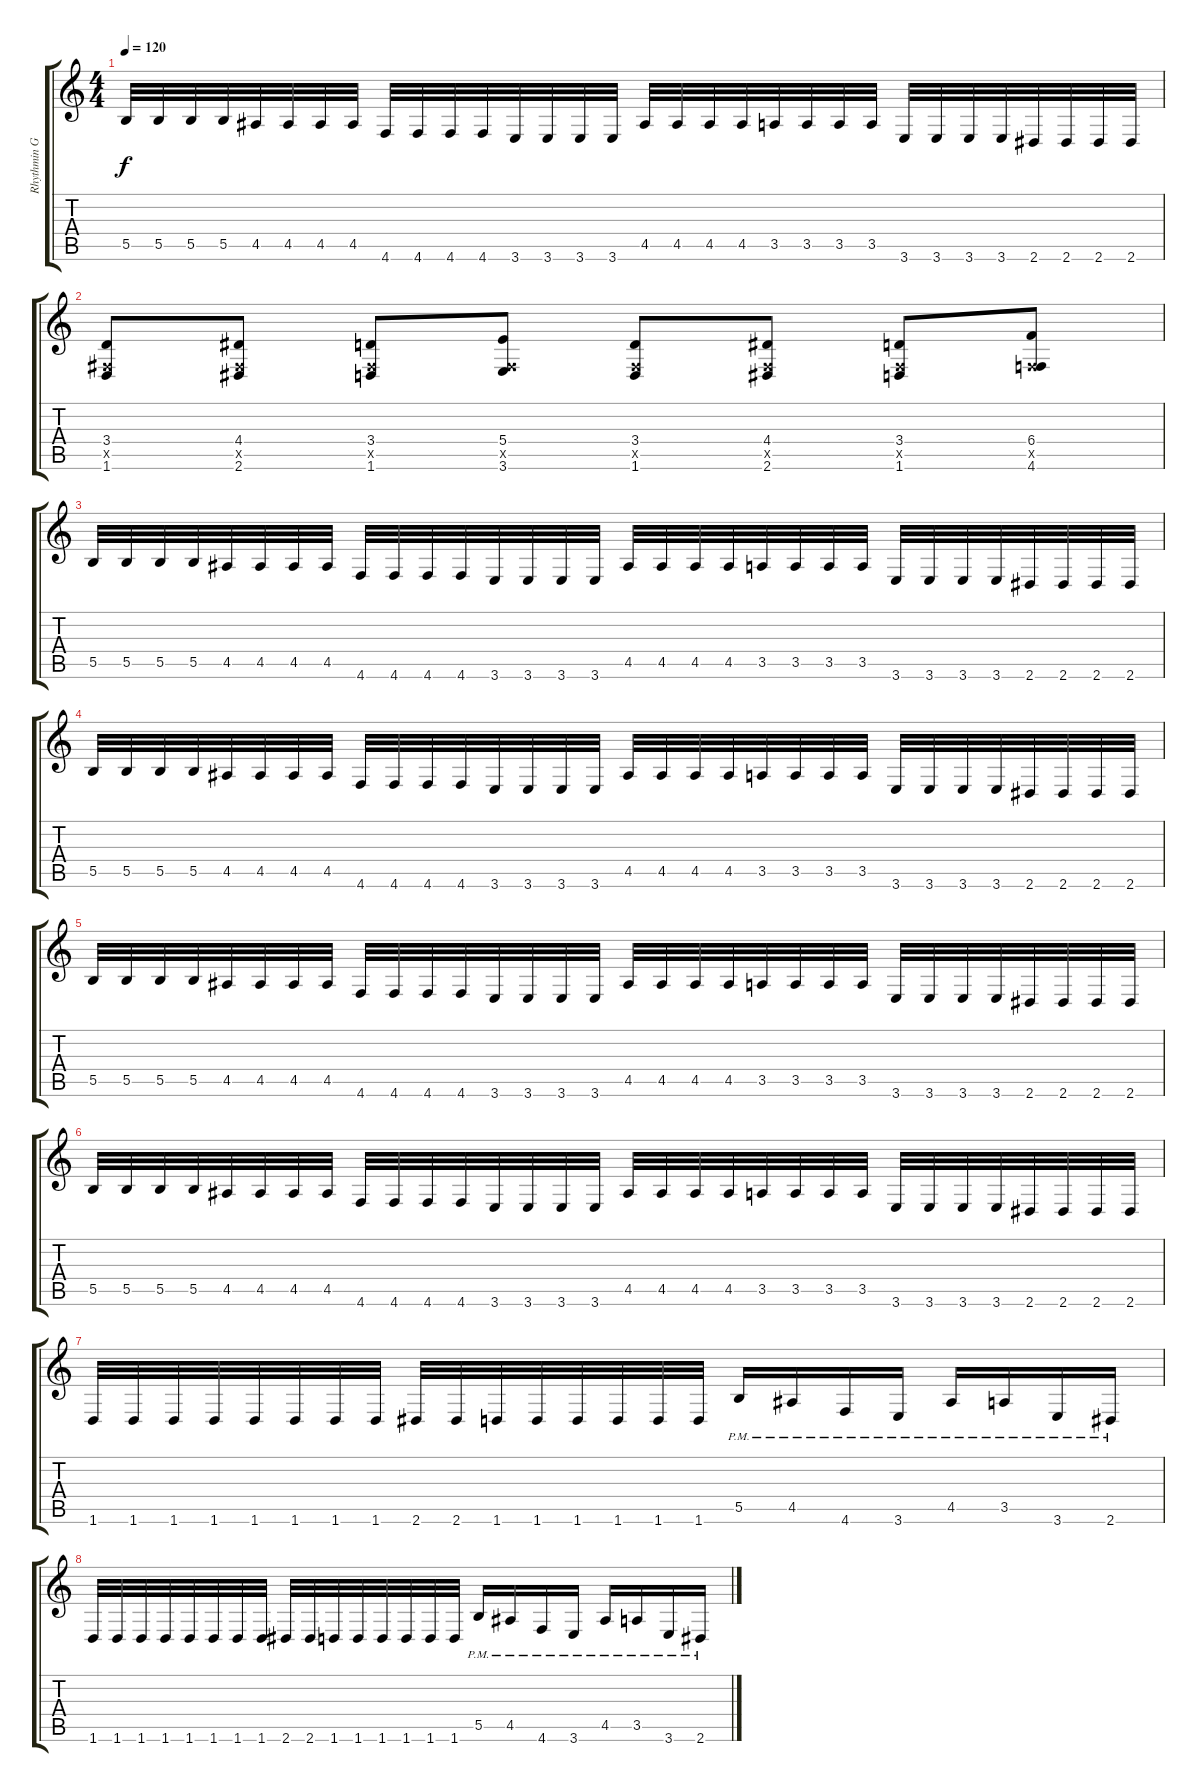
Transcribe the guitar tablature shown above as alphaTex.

\track ("Rhythmin Guitar #2" "Rhythmin G") {instrument distortionguitar}
\staff {score tabs}
\tuning (Db4 Ab3 E3 B2 Gb2 Db2) {hide}
\ts (4 4)
\tempo 120
\clef g2
\ks c
5.5.32{dy f} 5.5.32 5.5.32 5.5.32 4.5.32 4.5.32 4.5.32 4.5.32 4.6.32 4.6.32 4.6.32 4.6.32 3.6.32 3.6.32 3.6.32 3.6.32 4.5.32 4.5.32 4.5.32 4.5.32 3.5.32 3.5.32 3.5.32 3.5.32 3.6.32 3.6.32 3.6.32 3.6.32 2.6.32 2.6.32 2.6.32 2.6.32 |
(3.4 0.5{x} 1.6).8 (4.4 0.5{x} 2.6).8 (3.4 0.5{x} 1.6).8 (5.4 0.5{x} 3.6).8 (3.4 0.5{x} 1.6).8 (4.4 0.5{x} 2.6).8 (3.4 0.5{x} 1.6).8 (6.4 0.5{x} 4.6).8 |
5.5.32 5.5.32 5.5.32 5.5.32 4.5.32 4.5.32 4.5.32 4.5.32 4.6.32 4.6.32 4.6.32 4.6.32 3.6.32 3.6.32 3.6.32 3.6.32 4.5.32 4.5.32 4.5.32 4.5.32 3.5.32 3.5.32 3.5.32 3.5.32 3.6.32 3.6.32 3.6.32 3.6.32 2.6.32 2.6.32 2.6.32 2.6.32 |
5.5.32 5.5.32 5.5.32 5.5.32 4.5.32 4.5.32 4.5.32 4.5.32 4.6.32 4.6.32 4.6.32 4.6.32 3.6.32 3.6.32 3.6.32 3.6.32 4.5.32 4.5.32 4.5.32 4.5.32 3.5.32 3.5.32 3.5.32 3.5.32 3.6.32 3.6.32 3.6.32 3.6.32 2.6.32 2.6.32 2.6.32 2.6.32 |
5.5.32 5.5.32 5.5.32 5.5.32 4.5.32 4.5.32 4.5.32 4.5.32 4.6.32 4.6.32 4.6.32 4.6.32 3.6.32 3.6.32 3.6.32 3.6.32 4.5.32 4.5.32 4.5.32 4.5.32 3.5.32 3.5.32 3.5.32 3.5.32 3.6.32 3.6.32 3.6.32 3.6.32 2.6.32 2.6.32 2.6.32 2.6.32 |
5.5.32 5.5.32 5.5.32 5.5.32 4.5.32 4.5.32 4.5.32 4.5.32 4.6.32 4.6.32 4.6.32 4.6.32 3.6.32 3.6.32 3.6.32 3.6.32 4.5.32 4.5.32 4.5.32 4.5.32 3.5.32 3.5.32 3.5.32 3.5.32 3.6.32 3.6.32 3.6.32 3.6.32 2.6.32 2.6.32 2.6.32 2.6.32 |
1.6.32 1.6.32 1.6.32 1.6.32 1.6.32 1.6.32 1.6.32 1.6.32 2.6.32 2.6.32 1.6.32 1.6.32 1.6.32 1.6.32 1.6.32 1.6.32 5.5{pm}.16 4.5{pm}.16 4.6{pm}.16 3.6{pm}.16 4.5{pm}.16 3.5{pm}.16 3.6{pm}.16 2.6{pm}.16 |
1.6.32 1.6.32 1.6.32 1.6.32 1.6.32 1.6.32 1.6.32 1.6.32 2.6.32 2.6.32 1.6.32 1.6.32 1.6.32 1.6.32 1.6.32 1.6.32 5.5{pm}.16 4.5{pm}.16 4.6{pm}.16 3.6{pm}.16 4.5{pm}.16 3.5{pm}.16 3.6{pm}.16 2.6{pm}.16
